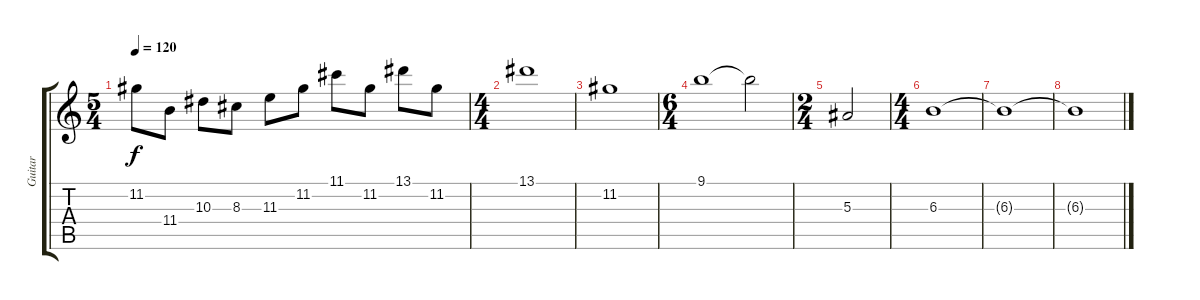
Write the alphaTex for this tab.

\track ("Guitar" "Guitar") {instrument acousticguitarsteel}
\staff {score tabs}
\tuning (D4 A3 F3 C3 G2 C2) {hide}
\ts (5 4)
\tempo 120
\clef g2
\ks c
11.2.8{dy f} 11.4.8 10.3.8 8.3.8 11.3.8 11.2.8 11.1.8 11.2.8 13.1.8 11.2.8 |
\ts (4 4)
13.1.1 |
11.2.1 |
\ts (6 4)
9.1.1 9.1{t}.2 |
\ts (2 4)
5.3.2 |
\ts (4 4)
6.3.1 |
6.3{t}.1 |
6.3{t}.1
